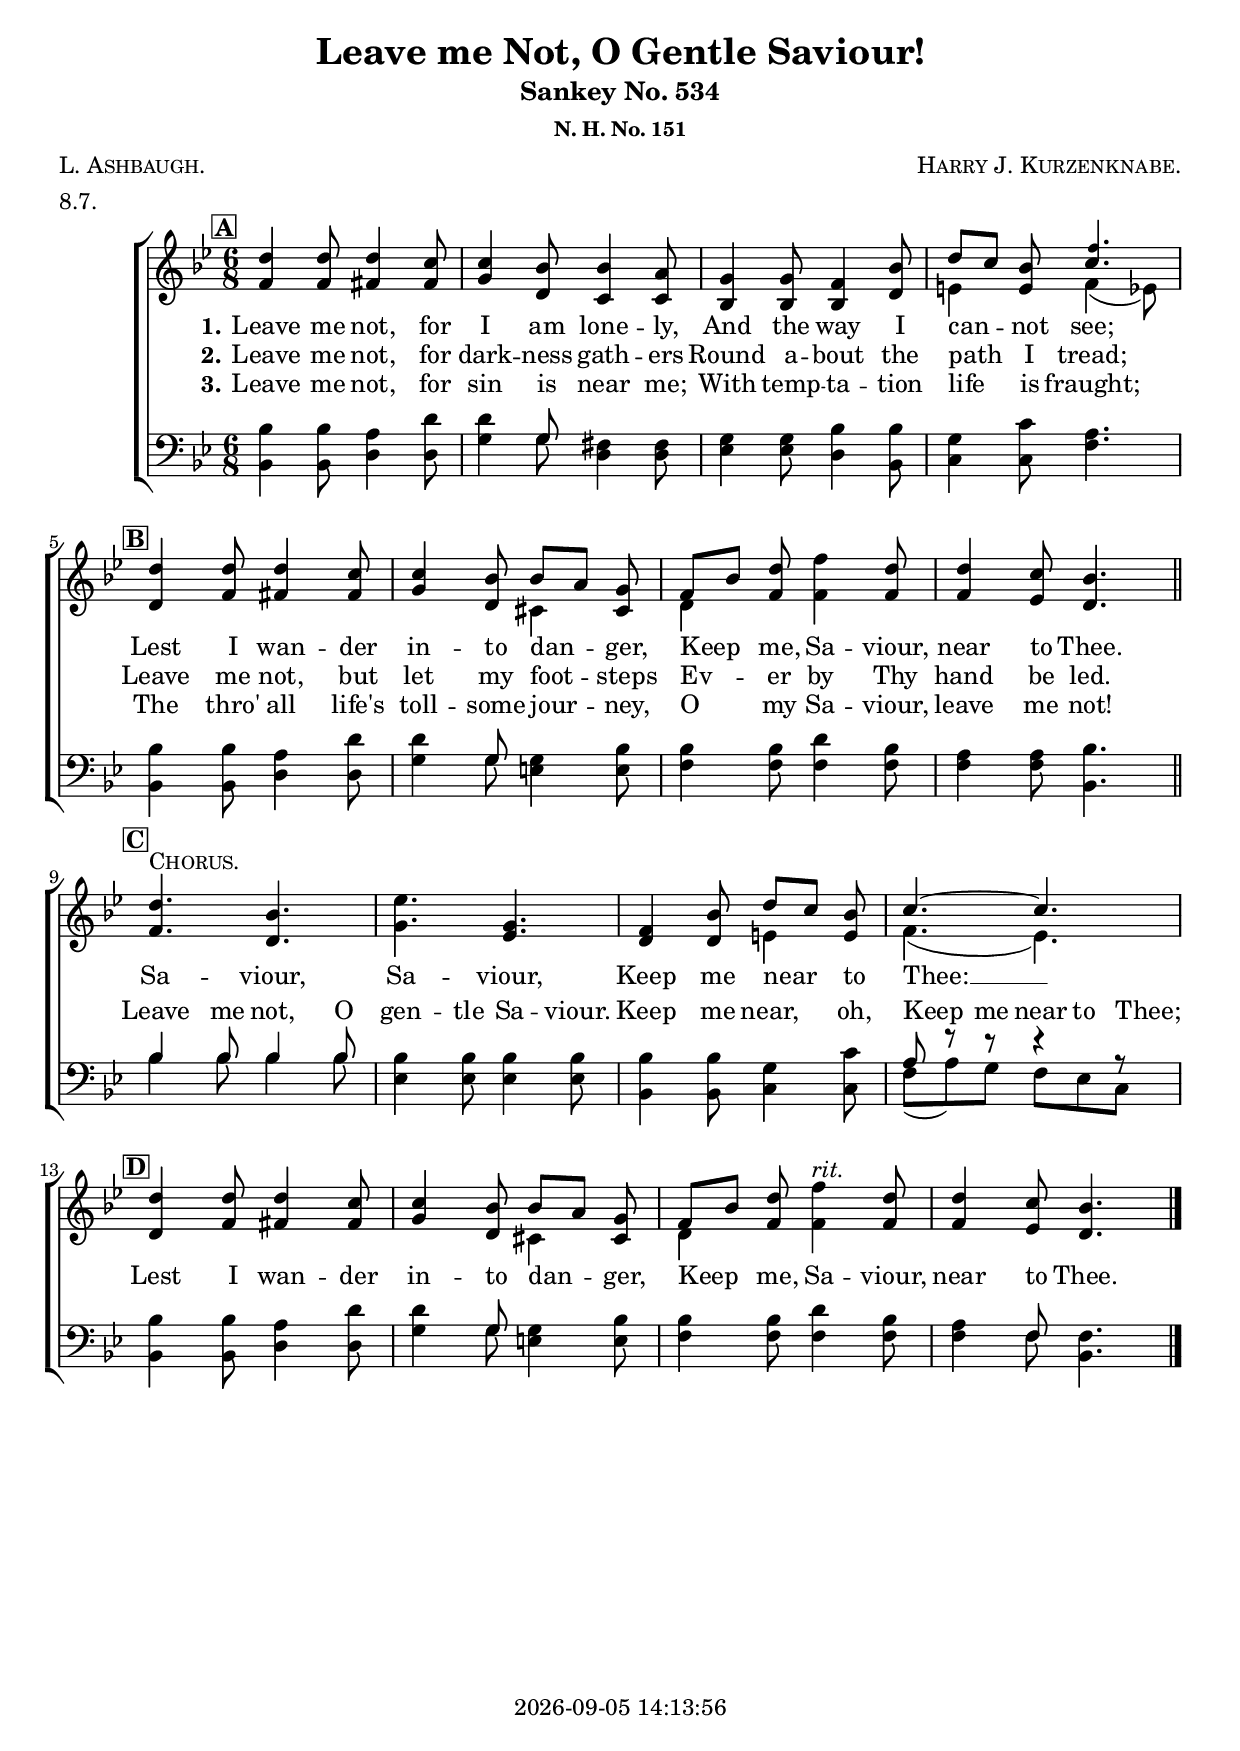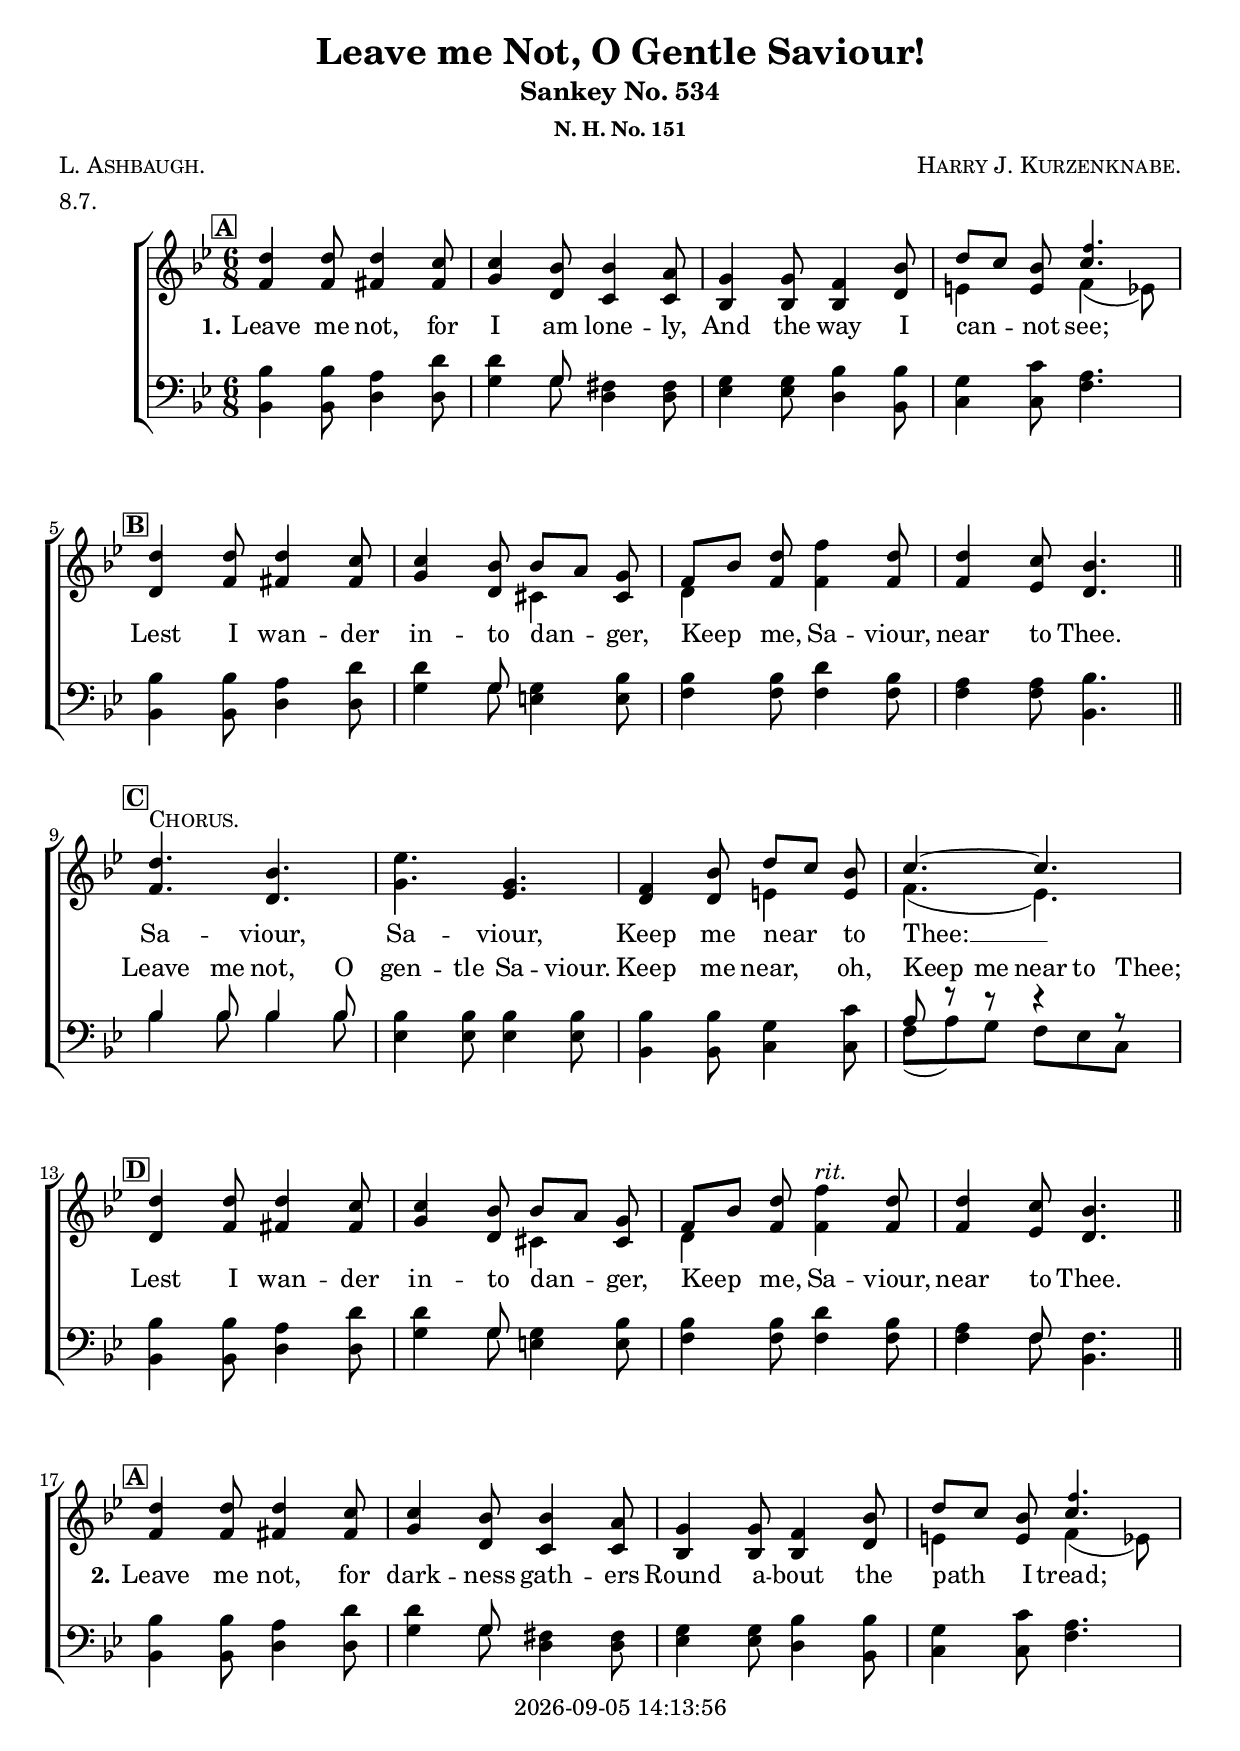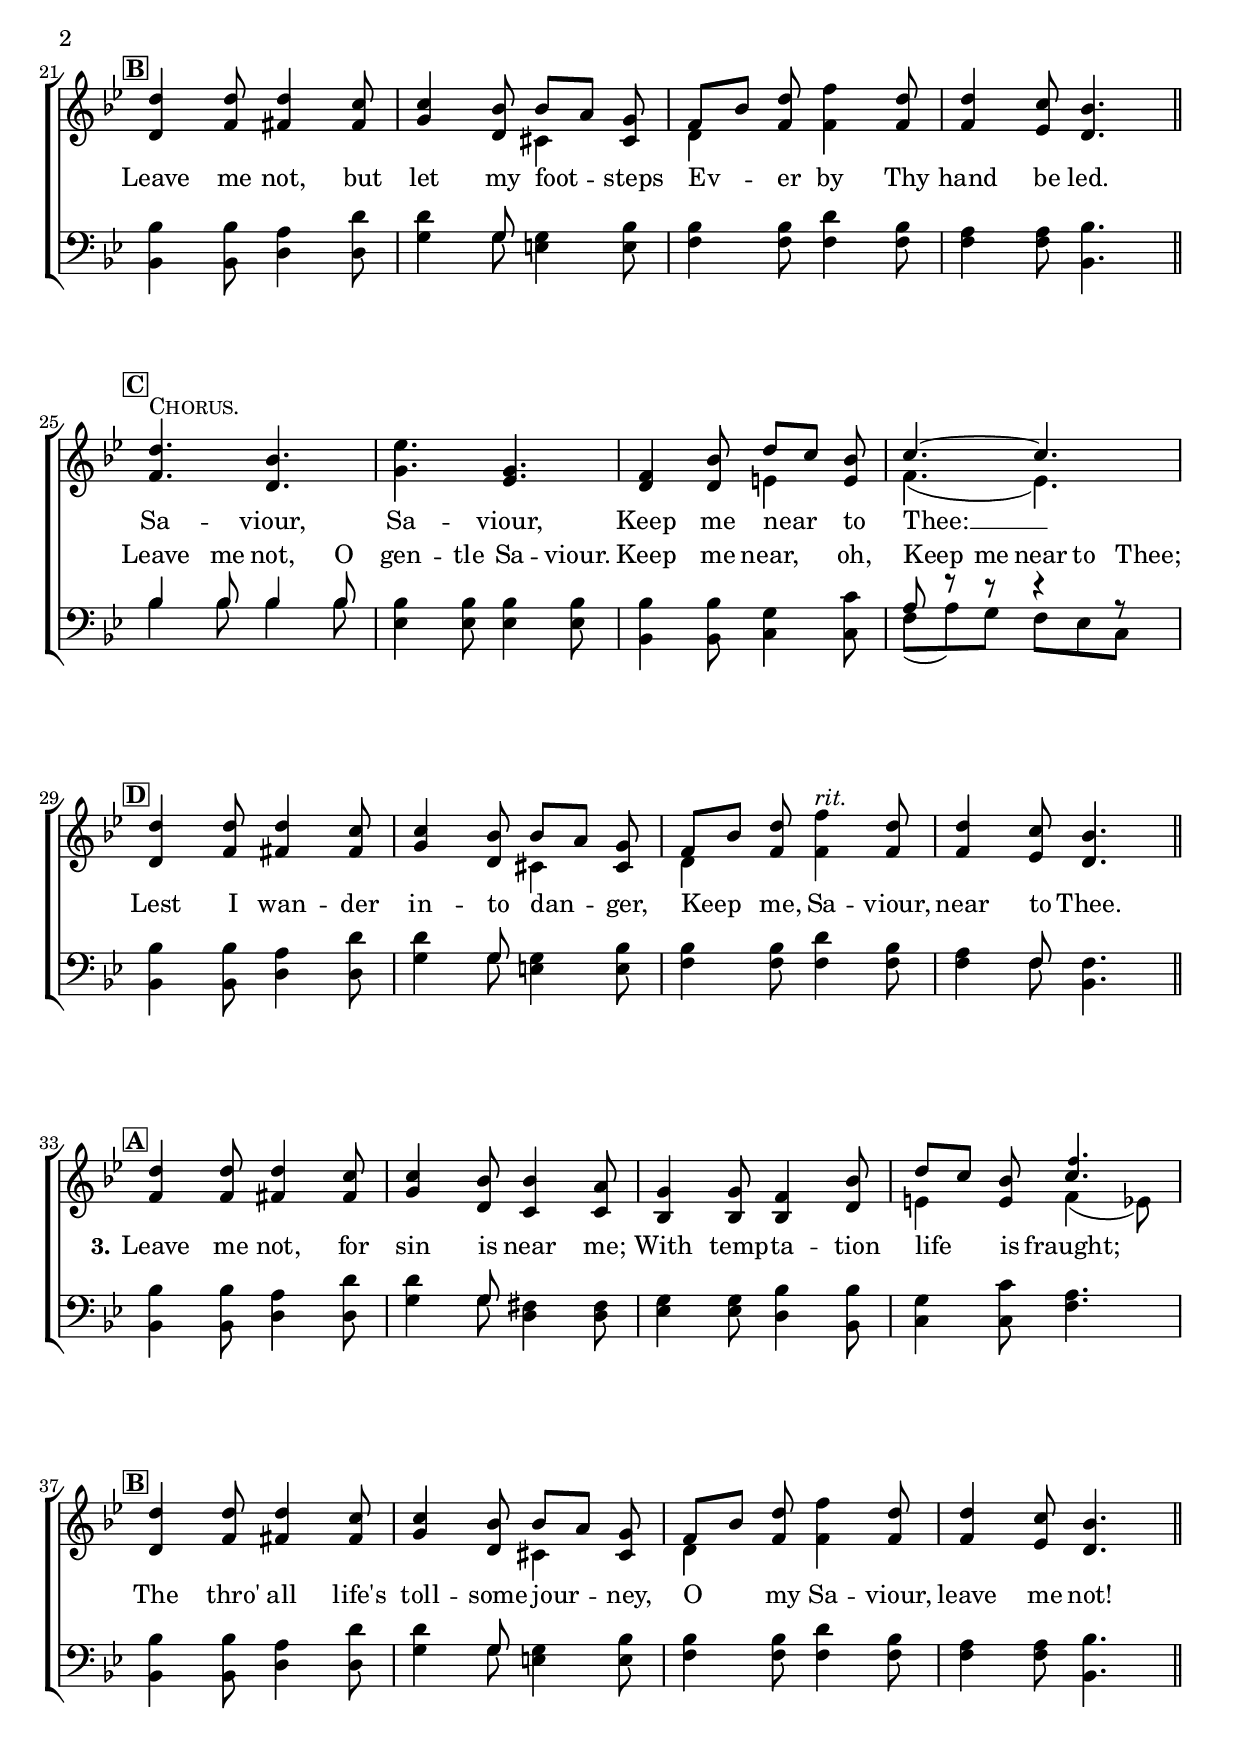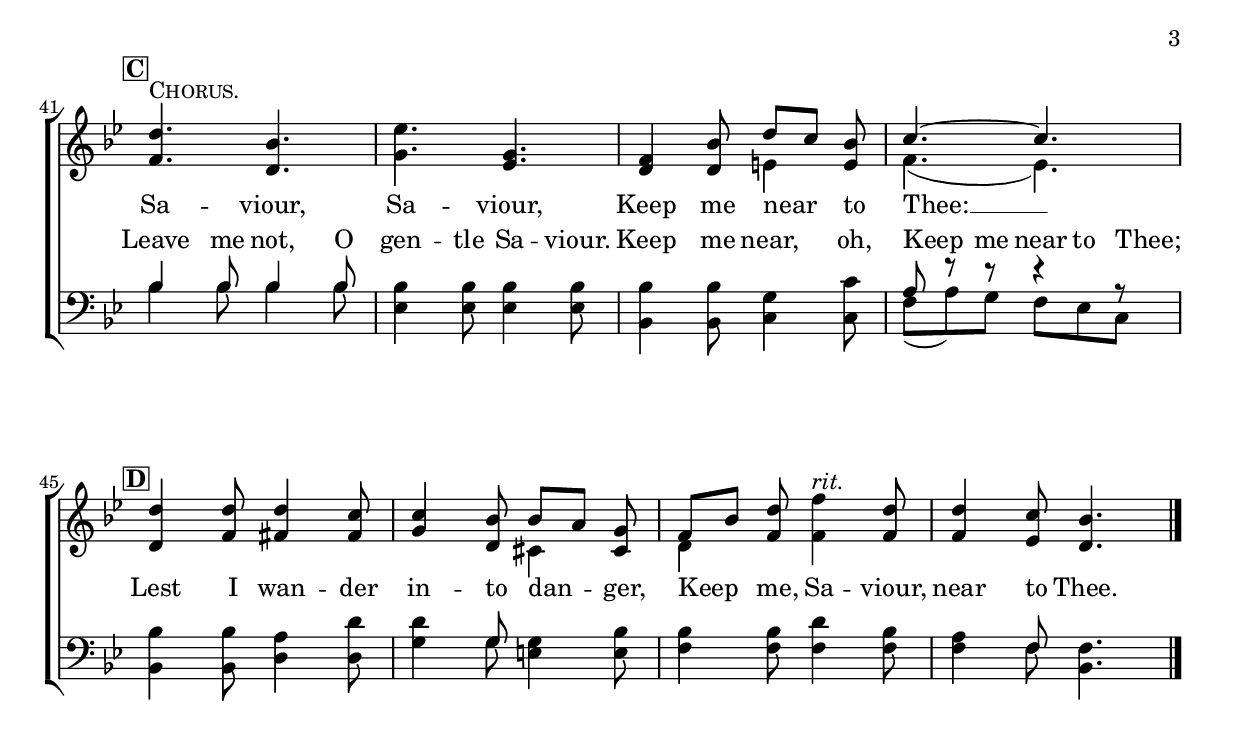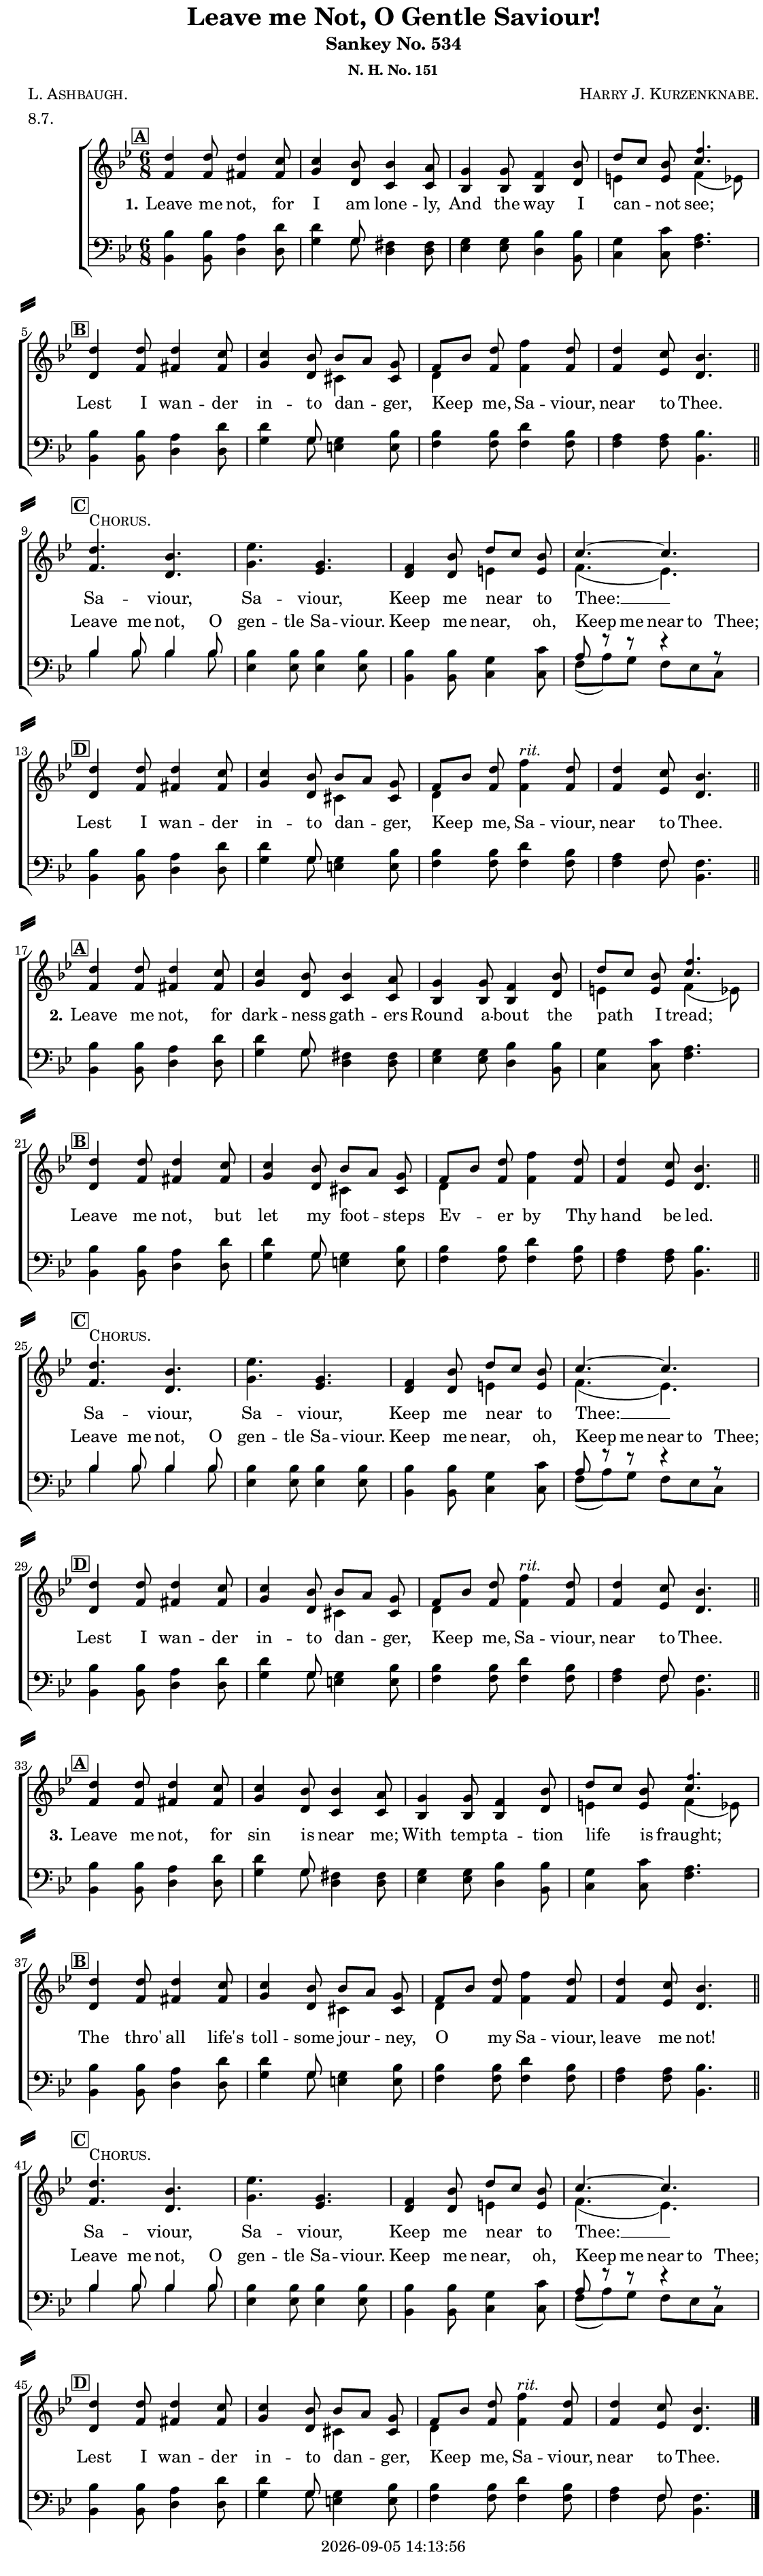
\version "2.22.1"

\include "articulate.ly"

today = #(strftime "%Y-%m-%d %H:%M:%S" (localtime (current-time)))

\header {
% centered at top
%  dedication  = "dedication"
  title       = "Leave me Not, O Gentle Saviour!"
  subtitle    = "Sankey No. 534"
  subsubtitle = "N. H. No. 151"
%  instrument  = "instrument"
  
% arrangement of following lines:
%
%  poet    composer
%  meter   arranger
%  piece       opus

  composer    = \markup\smallCaps "Harry J. Kurzenknabe."
%  arranger    = "arranger"
%  opus        = "opus"

  poet        = \markup\smallCaps "L. Ashbaugh."
  meter       = \markup\smallCaps "8.7."
%  piece       = \markup\smallCaps "piece"

% centered at bottom
% tagline     = "tagline" % default lilypond version
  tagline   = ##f
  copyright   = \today
}

% #(set-global-staff-size 16)

global = {
  \key bes \major
  \time 6/8
}

RehearsalTrack = {
% \set Score.currentBarNumber = #5
  \textMark \markup { \box \bold "A" } s2.*4
  \textMark \markup { \box \bold "B" } s2.*4
  \textMark \markup { \box \bold "C" } s2.*4
  \textMark \markup { \box \bold "D" } s2.*4
}

TempoTrack = {
  \set Score.tempoHideNote = ##t
  \tempo 4=120
}

nl = { \bar "||" \break }

soprano = \relative {
  \autoBeamOff
  d''4 8 4 c8 | 4 bes8 4 a8 | g4 8 f4 bes8 | d8[c] bes <c \tweak font-size #-2 f>4. |
  d4 8 4 c8 | 4 bes8 8[a] g | f[bes] d f4 d8 | 4 c8 bes4. \bar "||" |
  d4.^\markup\smallCaps Chorus. bes | ees g, | f4 bes8 d[c] bes | c4.~4. |
  d4 8 4 c8 | 4 bes8 8[a] g | f[bes] d f4^\markup\italic rit. d8 | 4 c8 bes4. |
}

alto = \relative {
  \autoBeamOff
  f'4 8 fis4 8 | g4 d8 c4 8 | bes4 8 4 d8 | e4 8 f4(ees8) |
  d4 f8 fis4 8 | g4 d8 cis4 8 | d4 f8 4 8 | 4 ees8 d4. |
  f4. d | g ees | d4 8 e4 8 | f4.(ees) |
  d4 f8 fis4 8 | g4 d8 cis4 8 | d4 f8 4 8 | 4 ees8 d4. |
  
}

tenor = \relative {
  \autoBeamOff
  bes4 8 a4 d8 | 4 g,8 fis4 8 | g4 8 bes4 8 | g4 c8 a4. |
  bes4 8 a4 d8 | 4 g,8 4 bes8 | 4 8 d4 bes8 | a4 8 bes4. |
  bes4 8 4 8 | 4 8 4 8 | 4 8 g4 c8 | a8 \partCombineApart r8 r8 r4 r8 \partCombineAutomatic |
  bes4 8 a4 d8 | 4 g,8 4 bes8 | 4 8 d4 bes8 | a4 f8 4. |
}

bass = \relative {
  \autoBeamOff
  bes,4 8 d4 8 | g4 8 d4 8 | ees4 8 d4 bes8 | c4 8 f4. |
  bes,4 8 d4 8 |g4 8 e4 8 | f4 8 4 8 | 4 8 bes,4. |
  bes'4 8 4 8 | ees,4 8 4 8 | bes4 8 c4 8 | f8(a) g f ees c |
  bes4 8 d4 8 | g4 8 e4 8 | f4 8 4 8 | 4 8 bes,4. |
  

}

nom  = {   \set ignoreMelismata = ##t }
yesm = { \unset ignoreMelismata       }

chorus = \lyricmode {
  Sa -- viour, Sa -- viour,
  Keep me near to Thee: __
  Lest I wan -- der in -- to dan -- ger,
  Keep me, Sa -- viour, near to Thee.
}

chorusMen = \lyricmode {
  _ _ _ _ _ _ _ _
  _ _ _ _ _ _ _
  _ _ _ _ _ _ _ _
  _ _ _ _ _ _ _
  Leave me not, O gen -- tle Sa -- viour.
  Keep me near, oh, Keep me near to Thee;
  _ _ _ _ _ _ _ _
  _ _ _ _ _ _ _
}

verses = 3

wordsOne = \lyricmode {
  \set stanza = "1."
  Leave me not, for I am lone -- ly,
  And the way I can -- not see;
  Lest I wan -- der in -- to dan -- ger,
  Keep me, Sa -- viour, near to Thee.
}
  
wordsTwo = \lyricmode {
  \set stanza = "2."
  Leave me not, for dark -- ness gath -- ers
  Round a -- bout the path I tread;
  Leave me not, but let my foot -- steps
  Ev -- er by Thy hand be led.
}
  
wordsThree = \lyricmode {
  \set stanza = "3."
  Leave me not, for sin is near me;
  With temp -- ta -- tion life is fraught;
  The thro' all life's toll -- some jour -- ney,
  O my Sa -- viour, leave me not!
}
  
wordsMidi = \lyricmode {
  \set stanza = "1."
  "Leave " "me " "not, " "for " "I " "am " lone "ly, "
  "\nAnd " "the " "way " "I " can "not " "see; "
  "\nLest " "I " wan "der " in "to " dan "ger, "
  "\nKeep " "me, " Sa "viour, " "near " "to " "Thee. "
  "\nSa" "viour, " Sa "viour, "
  "\nKeep " "me " "near " "to " "Thee: " 
  "\nLest " "I " wan "der " in "to " dan "ger, "
  "\nKeep " "me, " Sa "viour, " "near " "to " "Thee.\n"

  \set stanza = "2."
  "\nLeave " "me " "not, " "for " dark "ness " gath "ers "
  "\nRound " a "bout " "the " "path " "I " "tread; "
  "\nLeave " "me " "not, " "but " "let " "my " foot "steps "
  "\nEv" "er " "by " "Thy " "hand " "be " "led. "
  "\nSa" "viour, " Sa "viour, "
  "\nKeep " "me " "near " "to " "Thee: " 
  "\nLest " "I " wan "der " in "to " dan "ger, "
  "\nKeep " "me, " Sa "viour, " "near " "to " "Thee.\n"

  \set stanza = "3."
  "\nLeave " "me " "not, " "for " "sin " "is " "near " "me; "
  "\nWith " temp ta "tion " "life " "is " "fraught; "
  "\nThe " "thro' " "all " "life's " toll "some " jour "ney, "
  "\nO " "my " Sa "viour, " "leave " "me " "not! "
  "\nSa" "viour, " Sa "viour, "
  "\nKeep " "me " "near " "to " "Thee: " 
  "\nLest " "I " wan "der " in "to " dan "ger, "
  "\nKeep " "me, " Sa "viour, " "near " "to " "Thee. "
}

wordsMidiTenor = \lyricmode {
  \set stanza = "1."
  "Leave " "me " "not, " "for " "I " "am " lone "ly, "
  "\nAnd " "the " "way " "I " can "not " "see; "
  "\nLest " "I " wan "der " in "to " dan "ger, "
  "\nKeep " "me, " Sa "viour, " "near " "to " "Thee. "
  "\nLeave " "me " "not, " "O " gen "tle " Sa "viour. "
  "\nKeep " "me " "near " "to " "Thee: "
  "\nLest " "I " wan "der " in "to " dan "ger, "
  "\nKeep " "me, " Sa "viour, " "near " "to " "Thee.\n"

  \set stanza = "2."
  "\nLeave " "me " "not, " "for " dark "ness " gath "ers "
  "\nRound " a "bout " "the " "path " "I " "tread; "
  "\nLeave " "me " "not, " "but " "let " "my " foot "steps "
  "\nEv" "er " "by " "Thy " "hand " "be " "led. "
  "\nLeave " "me " "not, " "O " gen "tle " Sa "viour. "
  "\nKeep " "me " "near " "to " "Thee: "
  "\nLest " "I " wan "der " in "to " dan "ger, "
  "\nKeep " "me, " Sa "viour, " "near " "to " "Thee.\n"

  \set stanza = "3."
  "\nLeave " "me " "not, " "for " "sin " "is " "near " "me; "
  "\nWith " temp ta "tion " "life " "is " "fraught; "
  "\nThe " "thro' " "all " "life's " toll "some " jour "ney, "
  "\nO " "my " Sa "viour, " "leave " "me " "not! "
  "\nLeave " "me " "not, " "O " gen "tle " Sa "viour. "
  "\nKeep " "me " "near " "to " "Thee: "
  "\nLest " "I " wan "der " in "to " dan "ger, "
  "\nKeep " "me, " Sa "viour, " "near " "to " "Thee. "
}

wordsMidiBass = \lyricmode {
  \set stanza = "1."
  "Leave " "me " "not, " "for " "I " "am " lone "ly, "
  "\nAnd " "the " "way " "I " can "not " "see; "
  "\nLest " "I " wan "der " in "to " dan "ger, "
  "\nKeep " "me, " Sa "viour, " "near " "to " "Thee. "
  "\nLeave " "me " "not, " "O " gen "tle " Sa "viour. "
  "\nKeep " "me " "near, " "oh, " "Keep " "me " "near " "to " "Thee; "
  "\nLest " "I " wan "der " in "to " dan "ger, "
  "\nKeep " "me, " Sa "viour, " "near " "to " "Thee.\n"

  \set stanza = "2."
  "\nLeave " "me " "not, " "for " dark "ness " gath "ers "
  "\nRound " a "bout " "the " "path " "I " "tread; "
  "\nLeave " "me " "not, " "but " "let " "my " foot "steps "
  "\nEv" "er " "by " "Thy " "hand " "be " "led. "
  "\nLeave " "me " "not, " "O " gen "tle " Sa "viour. "
  "\nKeep " "me " "near, " "oh, " "Keep " "me " "near " "to " "Thee; "
  "\nLest " "I " wan "der " in "to " dan "ger, "
  "\nKeep " "me, " Sa "viour, " "near " "to " "Thee.\n"

  \set stanza = "3."
  "\nLeave " "me " "not, " "for " "sin " "is " "near " "me; "
  "\nWith " temp ta "tion " "life " "is " "fraught; "
  "\nThe " "thro' " "all " "life's " toll "some " jour "ney, "
  "\nO " "my " Sa "viour, " "leave " "me " "not! "
  "\nLeave " "me " "not, " "O " gen "tle " Sa "viour. "
  "\nKeep " "me " "near, " "oh, " "Keep " "me " "near " "to " "Thee; "
  "\nLest " "I " wan "der " in "to " dan "ger, "
  "\nKeep " "me, " Sa "viour, " "near " "to " "Thee. "
}

\book {
  \bookOutputSuffix "midi-women"
  \score {
%    \articulate
        \new ChoirStaff <<
                                % Soprano staff
          \new Staff = soprano
          <<
            \new Voice { \repeat unfold \verses \TempoTrack     }
            \new Voice { \global \repeat unfold \verses \soprano \bar "|." }
            \addlyrics \wordsMidi
          >>
                                % Alto staff
          \new Staff = alto
          <<
            \new Voice { \global \repeat unfold \verses { \alto \nl } \bar "|." }
          >>
                                % Tenor staff
          \new Staff = tenor
          <<
            \clef "treble_8"
            \new Voice { \global \repeat unfold \verses \tenor }
          >>
                                % Bass staff
          \new Staff = bass
          <<
            \clef "bass"
            \new Voice { \global \repeat unfold \verses \bass }
          >>
        >>
    \midi {}
  }
}

\book {
  \bookOutputSuffix "midi-tenor"
  \score {
%    \articulate
        \new ChoirStaff <<
                                % Soprano staff
          \new Staff = soprano
          <<
            \new Voice { \repeat unfold \verses \TempoTrack     }
            \new Voice { \global \repeat unfold \verses \soprano \bar "|." }
          >>
                                % Alto staff
          \new Staff = alto
          <<
            \new Voice { \global \repeat unfold \verses { \alto \nl } \bar "|." }
          >>
                                % Tenor staff
          \new Staff = tenor
          <<
            \clef "treble_8"
            \new Voice { \global \repeat unfold \verses \tenor }
            \addlyrics \wordsMidiTenor
          >>
                                % Bass staff
          \new Staff = bass
          <<
            \clef "bass"
            \new Voice { \global \repeat unfold \verses \bass }
          >>
        >>
    \midi {}
  }
}

\book {
  \bookOutputSuffix "midi-bass"
  \score {
%    \articulate
        \new ChoirStaff <<
                                % Soprano staff
          \new Staff = soprano
          <<
            \new Voice { \repeat unfold \verses \TempoTrack     }
            \new Voice { \global \repeat unfold \verses \soprano \bar "|." }
          >>
                                % Alto staff
          \new Staff = alto
          <<
            \new Voice { \global \repeat unfold \verses { \alto \nl } \bar "|." }
          >>
                                % Tenor staff
          \new Staff = tenor
          <<
            \clef "treble_8"
            \new Voice { \global \repeat unfold \verses \tenor }
          >>
                                % Bass staff
          \new Staff = bass
          <<
            \clef "bass"
            \new Voice { \global \repeat unfold \verses \bass }
            \addlyrics \wordsMidiBass
          >>
        >>
    \midi {}
  }
}

\book {
  \bookOutputSuffix "repeat"
  \score {
        \new ChoirStaff <<
                                  % Joint soprano/alto staff
          \new Staff = women \with { printPartCombineTexts = ##f }
          <<
            \new Voice \RehearsalTrack
            \new Voice \TempoTrack
            \new NullVoice = "aligner" \soprano
            \new Voice \partCombine #'(2 . 88) { \global \soprano \bar "|." } { \global \alto }
            \new Lyrics \lyricsto "aligner" { \wordsOne \chorus }
            \new Lyrics \lyricsto "aligner"   \wordsTwo
            \new Lyrics \lyricsto "aligner"   \wordsThree
          >>
                                  % Joint tenor/bass staff
          \new Staff = men \with { printPartCombineTexts = ##f }
          <<
            \clef "bass"
            \new Voice \partCombine #'(2 . 88) { \global \tenor } { \global \bass }
            \new NullVoice = alignerB { \bass }
          >>
          \new Lyrics \with {alignAboveContext = men} \lyricsto alignerB \chorusMen
        >>
    \layout {
      indent = 1.5\cm
      \pointAndClickOff
      \context {
        \Staff \RemoveAllEmptyStaves
      }
    }
  }
}

singlescore = {
        \new ChoirStaff <<
                                  % Joint soprano/alto staff
          \new Staff = women \with { printPartCombineTexts = ##f }
          <<
            \new Voice { \repeat unfold \verses \RehearsalTrack }
            \new Voice { \repeat unfold \verses \TempoTrack }
            \new NullVoice = "aligner" { \repeat unfold \verses \soprano }
            \new Voice \partCombine #'(2 . 88) { \global \repeat unfold \verses \soprano \bar "|." }
                                    { \global \repeat unfold \verses { \alto \nl } \bar "|." }
            \new Lyrics \lyricsto "aligner" { \wordsOne   \chorus
                                              \wordsTwo   \chorus
                                              \wordsThree \chorus
                                            }
          >>
                                  % Joint tenor/bass staff
          \new Staff = men \with { printPartCombineTexts = ##f }
          <<
            \clef "bass"
            \new Voice \partCombine #'(2 . 88) { \global \repeat unfold \verses \tenor }
                                    { \global \repeat unfold \verses \bass }
            \new NullVoice = alignerB { \repeat unfold \verses \bass }
          >>
          \new Lyrics \with {alignAboveContext = men} \lyricsto alignerB { \repeat unfold \verses \chorusMen }
        >>
}

\book {
  \bookOutputSuffix "single"
  \score {
    \singlescore
    \layout {
      indent = 1.5\cm
      \pointAndClickOff
      \context {
        \Staff \RemoveAllEmptyStaves
      }
    }
  }
}

\book {
  \bookOutputSuffix "singlepage"
  \paper {
    top-margin = 0
    left-margin = 7
    right-margin = 1
    paper-width = 190\mm
    page-breaking = #ly:one-page-breaking
    system-system-spacing.basic-distance = #15
    system-separator-markup = \slashSeparator
  }
  \score {
    \singlescore
    \layout {
      indent = 1.5\cm
      \pointAndClickOff
      \context {
        \Staff \RemoveAllEmptyStaves
      }
    }
  }
}
